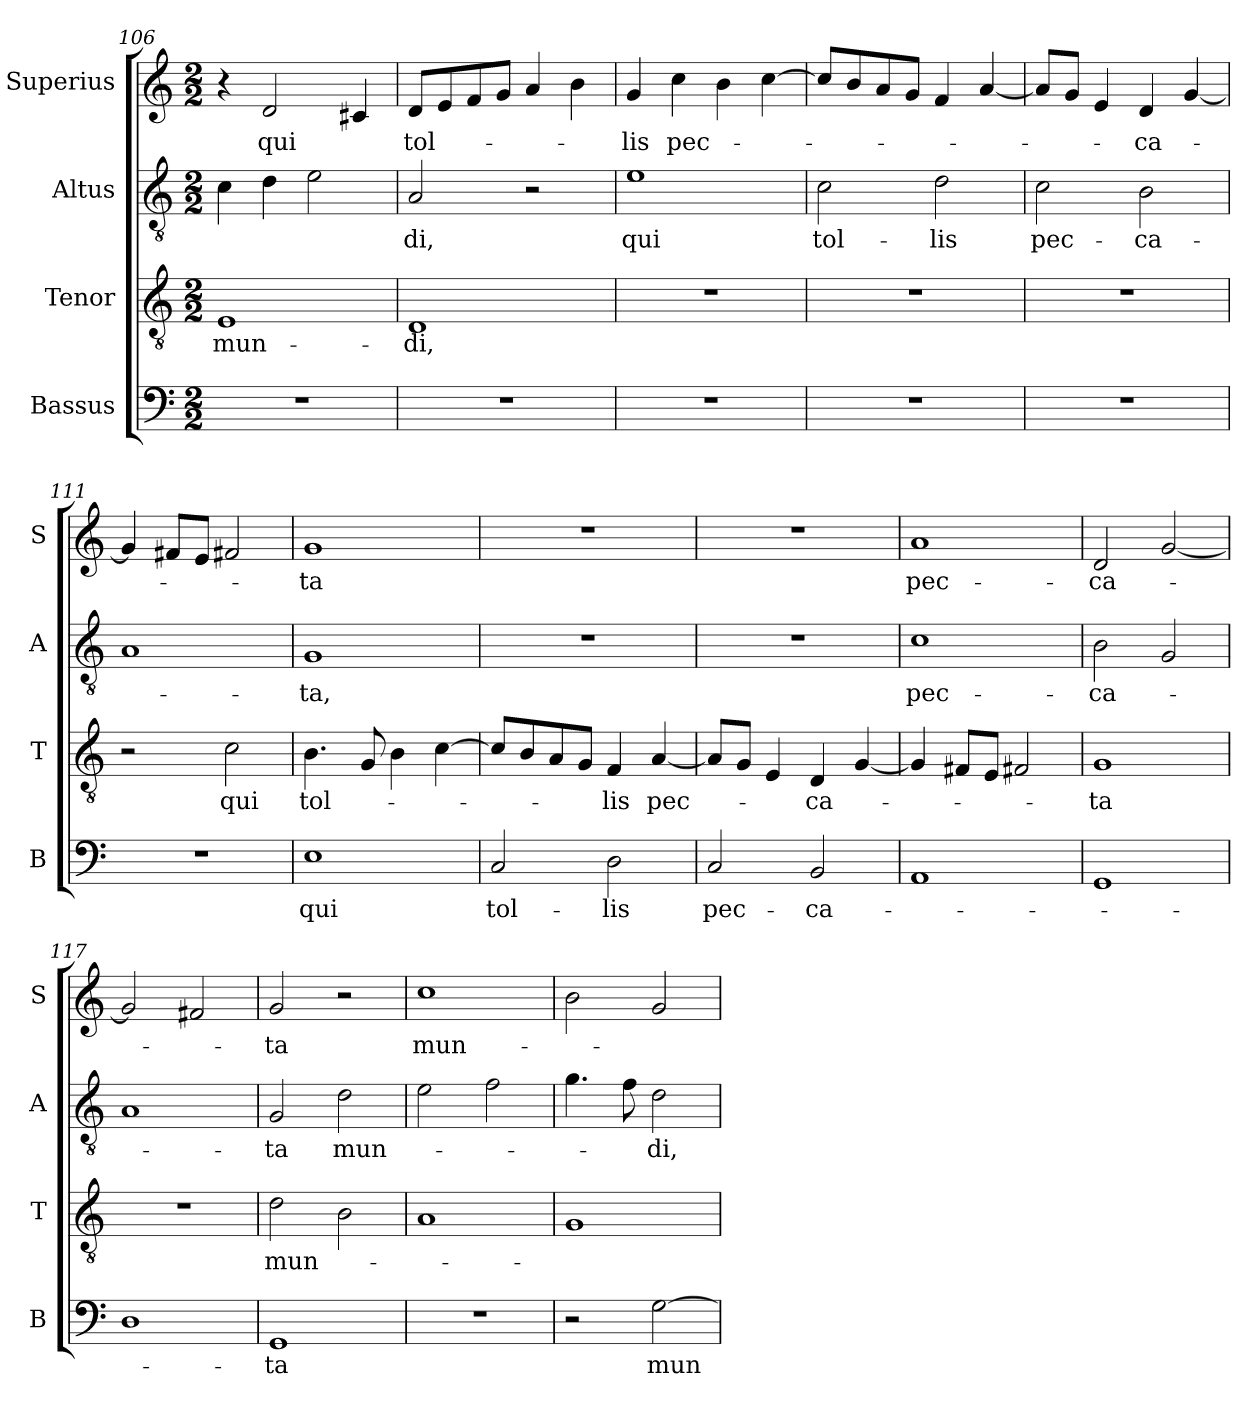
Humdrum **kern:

**kern	**text	**kern	**text	**kern	**text	**kern	**text
*part4	*part4	*part3	*part3	*part2	*part2	*part1	*part1
*staff4	*staff4	*staff3	*staff3	*staff2	*staff2	*staff1	*staff1
*I"Bassus	*	*I"Tenor	*	*I"Altus	*	*I"Superius	*
*I'B	*	*I'T	*	*I'A	*	*I'S	*
*clefF4	*	*clefGv2	*	*clefGv2	*	*clefG2	*
*k[]	*	*k[]	*	*k[]	*	*k[]	*
*M2/2	*	*M2/2	*	*M2/2	*	*M2/2	*
=106	=106	=106	=106	=106	=106	=106	=106
1r	.	1E	mun-	4c	.	4r	.
.	.	.	.	4d	.	2d	qui
.	.	.	.	2e	.	.	.
.	.	.	.	.	.	4c#X	.
=107	=107	=107	=107	=107	=107	=107	=107
!	!	!	!	!	!LO:LY:i	!	!
1r	.	1D	-di,	2A	-di,	8dL	tol-
.	.	.	.	.	.	8e	.
.	.	.	.	.	.	8f	.
.	.	.	.	.	.	8gJ	.
.	.	.	.	2r	.	4a	.
.	.	.	.	.	.	4b	.
=108	=108	=108	=108	=108	=108	=108	=108
!	!	!	!	!	!LO:LY:i	!	!
1r	.	1r	.	1e	qui	4g	-lis
!	!	!	!	!	!	!	!LO:LY:i
.	.	.	.	.	.	4cc	pec-
.	.	.	.	.	.	4b	.
.	.	.	.	.	.	[4cc	.
=109	=109	=109	=109	=109	=109	=109	=109
!	!	!	!	!	!LO:LY:i	!	!
1r	.	1r	.	2c	tol-	8ccL]	.
.	.	.	.	.	.	8b	.
.	.	.	.	.	.	8a	.
.	.	.	.	.	.	8gJ	.
!	!	!	!	!	!LO:LY:i	!	!
.	.	.	.	2d	-lis	4f	.
.	.	.	.	.	.	[4a	.
=110	=110	=110	=110	=110	=110	=110	=110
!	!	!	!	!	!LO:LY:i	!	!
1r	.	1r	.	2c	pec-	8aL]	.
.	.	.	.	.	.	8gJ	.
.	.	.	.	.	.	4e	.
!	!	!	!	!	!LO:LY:i	!	!LO:LY:i
.	.	.	.	2B	-ca-	4d	-ca-
.	.	.	.	.	.	[4g	.
=111	=111	=111	=111	=111	=111	=111	=111
1r	.	2r	.	1A	.	4g]	.
.	.	.	.	.	.	8f#XL	.
.	.	.	.	.	.	8eJ	.
!	!	!	!LO:LY:i	!	!	!	!
.	.	2c	qui	.	.	2f#X	.
=112	=112	=112	=112	=112	=112	=112	=112
!	!LO:LY:i	!	!LO:LY:i	!	!LO:LY:i	!	!LO:LY:i
1E	qui	4.B	tol-	1G	-ta,	1g	-ta
.	.	8G	.	.	.	.	.
.	.	4B	.	.	.	.	.
.	.	[4c	.	.	.	.	.
=113	=113	=113	=113	=113	=113	=113	=113
!	!LO:LY:i	!	!	!	!	!	!
2C	tol-	8cL]	.	1r	.	1r	.
.	.	8B	.	.	.	.	.
.	.	8A	.	.	.	.	.
.	.	8GJ	.	.	.	.	.
!	!LO:LY:i	!	!LO:LY:i	!	!	!	!
2D	-lis	4F	-lis	.	.	.	.
!	!	!	!LO:LY:i	!	!	!	!
.	.	[4A	pec-	.	.	.	.
=114	=114	=114	=114	=114	=114	=114	=114
!	!LO:LY:i	!	!	!	!	!	!
2C	pec-	8AL]	.	1r	.	1r	.
.	.	8GJ	.	.	.	.	.
.	.	4E	.	.	.	.	.
!	!LO:LY:i	!	!LO:LY:i	!	!	!	!
2BB	-ca-	4D	-ca-	.	.	.	.
.	.	[4G	.	.	.	.	.
=115	=115	=115	=115	=115	=115	=115	=115
!	!	!	!	!	!LO:LY:i	!	!
1AA	.	4G]	.	1c	pec-	1a	pec-
.	.	8F#XL	.	.	.	.	.
.	.	8EJ	.	.	.	.	.
.	.	2F#X	.	.	.	.	.
=116	=116	=116	=116	=116	=116	=116	=116
!	!	!	!LO:LY:i	!	!LO:LY:i	!	!
1GG	.	1G	-ta	2B	-ca-	2d	-ca-
.	.	.	.	2G	.	[2g	.
=117	=117	=117	=117	=117	=117	=117	=117
1D	.	1r	.	1A	.	2g]	.
.	.	.	.	.	.	2f#X	.
=118	=118	=118	=118	=118	=118	=118	=118
!	!LO:LY:i	!	!LO:LY:i	!	!LO:LY:i	!	!
1GG	-ta	2d	mun-	2G	-ta	2g	-ta
!	!	!	!	!	!LO:LY:i	!	!
.	.	2B	.	2d	mun-	2r	.
=119	=119	=119	=119	=119	=119	=119	=119
1r	.	1A	.	2e	.	1cc	mun-
.	.	.	.	2f	.	.	.
=120	=120	=120	=120	=120	=120	=120	=120
2r	.	1G	.	4.g	.	2b	.
.	.	.	.	8f	.	.	.
!	!LO:LY:i	!	!	!	!LO:LY:i	!	!
[2G	mun-	.	.	2d	-di,	2g	.
=	=	=	=	=	=	=	=
*-	*-	*-	*-	*-	*-	*-	*-
